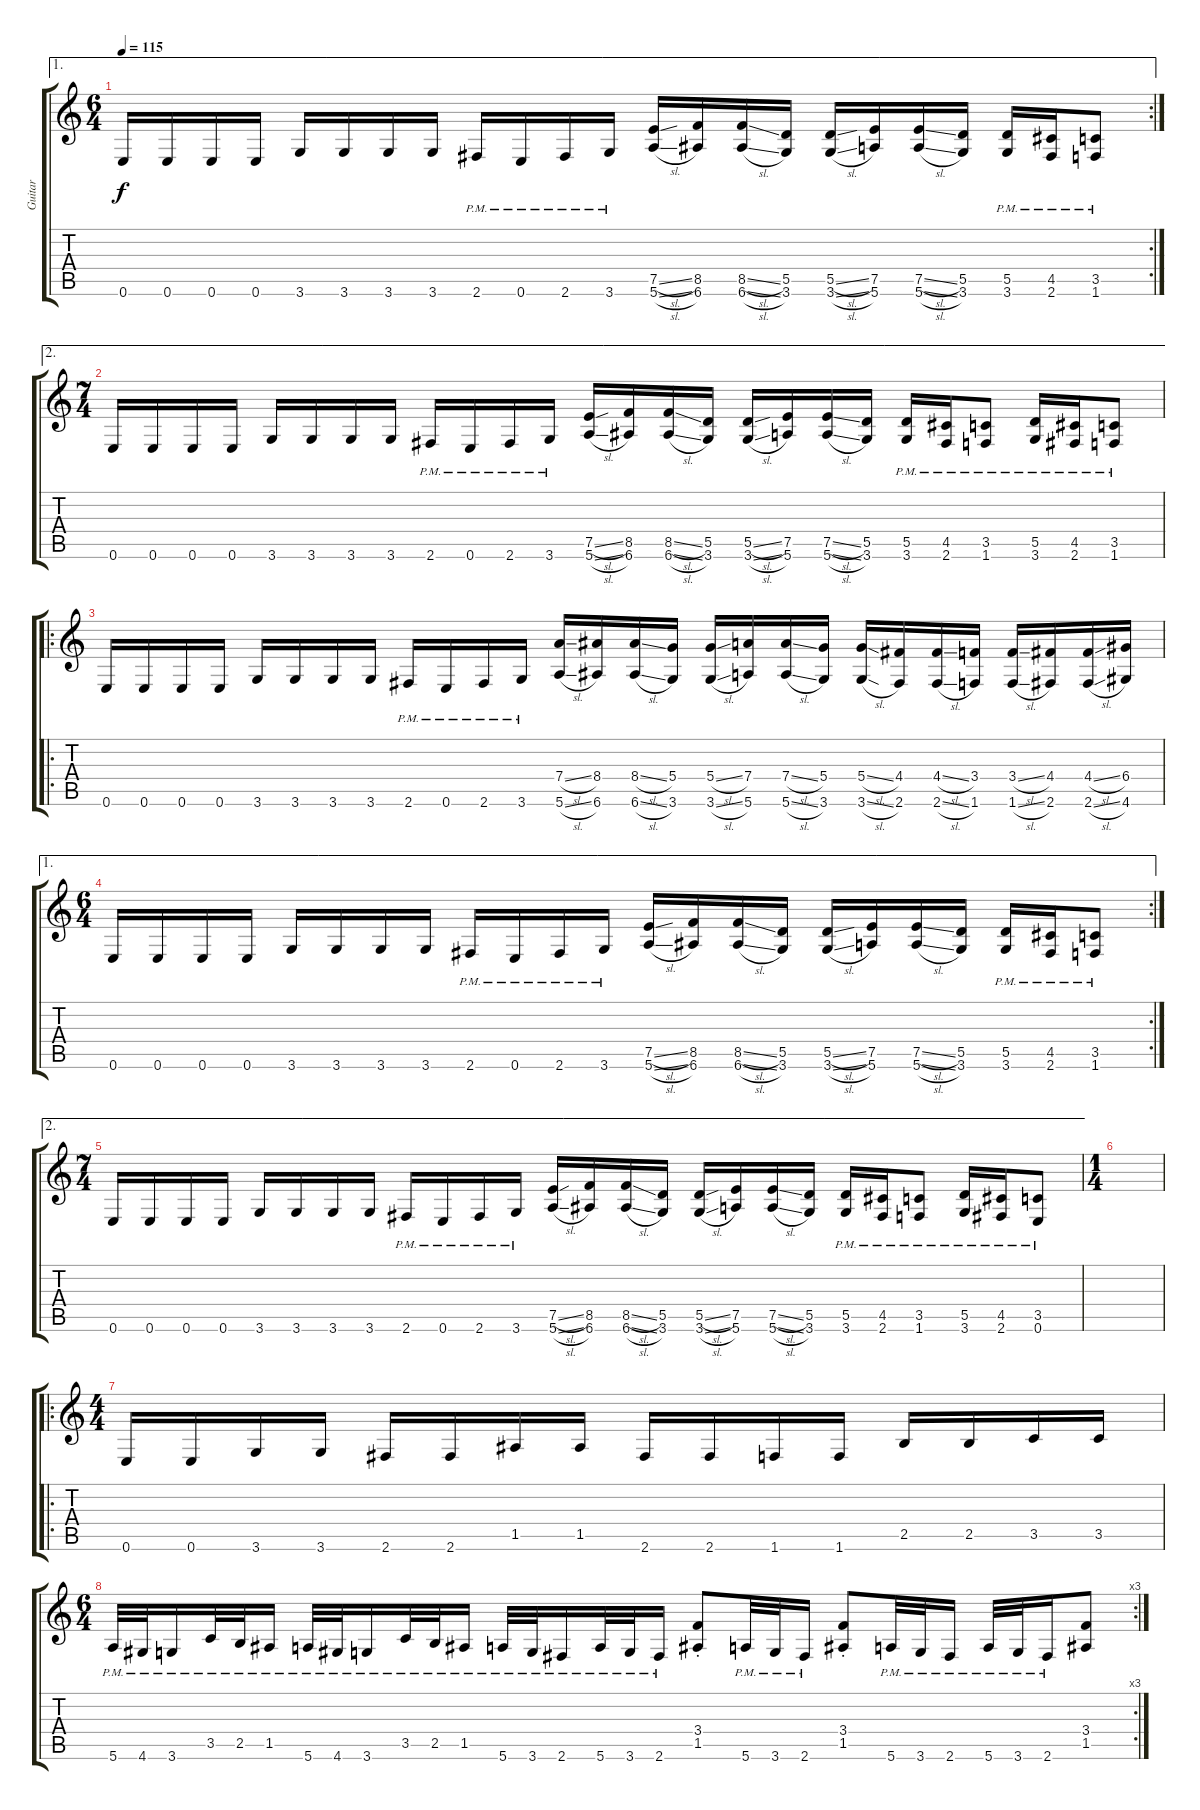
\track ("Guitar" "Guitar") {instrument distortionguitar}
\staff {score tabs}
\tuning (E4 B3 G3 D3 A2 E2) {hide}
\ae 1
\rc 2
\ts (6 4)
\tempo 115
\clef g2
\ks c
0.6.16{dy f} 0.6.16 0.6.16 0.6.16 3.6.16 3.6.16 3.6.16 3.6.16 2.6{pm}.16 0.6{pm}.16 2.6{pm}.16 3.6{pm}.16 (7.5{sl} 5.6{sl}).16 (8.5 6.6).16 (8.5{sl} 6.6{sl}).16 (5.5 3.6).16 (5.5{sl} 3.6{sl}).16 (7.5 5.6).16 (7.5{sl} 5.6{sl}).16 (5.5 3.6).16 (5.5{pm} 3.6{pm}).16 (4.5{pm} 2.6{pm}).16 (3.5{pm} 1.6{pm}).8 |
\ae 2
\ts (7 4)
0.6.16 0.6.16 0.6.16 0.6.16 3.6.16 3.6.16 3.6.16 3.6.16 2.6{pm}.16 0.6{pm}.16 2.6{pm}.16 3.6{pm}.16 (7.5{sl} 5.6{sl}).16 (8.5 6.6).16 (8.5{sl} 6.6{sl}).16 (5.5 3.6).16 (5.5{sl} 3.6{sl}).16 (7.5 5.6).16 (7.5{sl} 5.6{sl}).16 (5.5 3.6).16 (5.5{pm} 3.6{pm}).16 (4.5{pm} 2.6{pm}).16 (3.5{pm} 1.6{pm}).8 (5.5{pm} 3.6{pm}).16 (4.5{pm} 2.6{pm}).16 (3.5{pm} 1.6{pm}).8 |
\ro
0.6.16 0.6.16 0.6.16 0.6.16 3.6.16 3.6.16 3.6.16 3.6.16 2.6{pm}.16 0.6{pm}.16 2.6{pm}.16 3.6{pm}.16 (7.4{sl} 5.6{sl}).16 (8.4 6.6).16 (8.4{sl} 6.6{sl}).16 (5.4 3.6).16 (5.4{sl} 3.6{sl}).16 (7.4 5.6).16 (7.4{sl} 5.6{sl}).16 (5.4 3.6).16 (5.4{sl} 3.6{sl}).16 (4.4 2.6).16 (4.4{sl} 2.6{sl}).16 (3.4 1.6).16 (3.4{sl} 1.6{sl}).16 (4.4 2.6).16 (4.4{sl} 2.6{sl}).16 (6.4 4.6).16 |
\ae 1
\rc 2
\ts (6 4)
0.6.16 0.6.16 0.6.16 0.6.16 3.6.16 3.6.16 3.6.16 3.6.16 2.6{pm}.16 0.6{pm}.16 2.6{pm}.16 3.6{pm}.16 (7.5{sl} 5.6{sl}).16 (8.5 6.6).16 (8.5{sl} 6.6{sl}).16 (5.5 3.6).16 (5.5{sl} 3.6{sl}).16 (7.5 5.6).16 (7.5{sl} 5.6{sl}).16 (5.5 3.6).16 (5.5{pm} 3.6{pm}).16 (4.5{pm} 2.6{pm}).16 (3.5{pm} 1.6{pm}).8 |
\ae 2
\ts (7 4)
0.6.16 0.6.16 0.6.16 0.6.16 3.6.16 3.6.16 3.6.16 3.6.16 2.6{pm}.16 0.6{pm}.16 2.6{pm}.16 3.6{pm}.16 (7.5{sl} 5.6{sl}).16 (8.5 6.6).16 (8.5{sl} 6.6{sl}).16 (5.5 3.6).16 (5.5{sl} 3.6{sl}).16 (7.5 5.6).16 (7.5{sl} 5.6{sl}).16 (5.5 3.6).16 (5.5{pm} 3.6{pm}).16 (4.5{pm} 2.6{pm}).16 (3.5{pm} 1.6{pm}).8 (5.5{pm} 3.6{pm}).16 (4.5{pm} 2.6{pm}).16 (3.5{pm} 0.6{pm}).8 |
\ts (1 4)
|
\ro
\ts (4 4)
0.6.16 0.6.16 3.6.16 3.6.16 2.6.16 2.6.16 1.5.16 1.5.16 2.6.16 2.6.16 1.6.16 1.6.16 2.5.16 2.5.16 3.5.16 3.5.16 |
\rc 3
\ts (6 4)
5.6{pm}.32 4.6{pm}.32 3.6{pm}.16 3.5{pm}.32 2.5{pm}.32 1.5{pm}.16 5.6{pm}.32 4.6{pm}.32 3.6{pm}.16 3.5{pm}.32 2.5{pm}.32 1.5{pm}.16 5.6{pm}.32 3.6{pm}.32 2.6{pm}.16 5.6{pm}.32 3.6{pm}.32 2.6{pm}.16 (3.4{st} 1.5{st}).8 5.6{pm}.32 3.6{pm}.32 2.6{pm}.16 (3.4{st} 1.5{st}).8 5.6{pm}.32 3.6{pm}.32 2.6{pm}.16 5.6{pm}.32 3.6{pm}.32 2.6{pm}.16 (3.4 1.5).8
